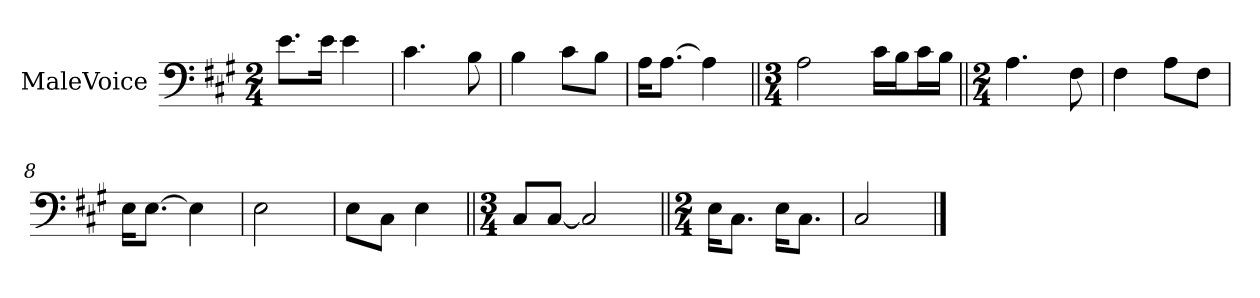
**kern
*part1
*staff1
*I"MaleVoice
*clefF4
*k[f#c#g#]
*M2/4
*MM80
=
8.e\L
16e\Jk
4e
=2
4.c#
8B
=3
4B
8c#\L
8B\J
=4
16A\KL
[8.A\J
4A]
=5||
*M3/4
2A
16c#\LL
16B\J
16c#\L
16B\JJ
=6||
*M2/4
4.A
8F#
=7
4F#
8A\L
8F#\J
=8
16E\KL
[8.E\J
4E]
=9
2E
=10
8E\L
8C#\J
4E
=11||
*M3/4
8C#/L
[8C#/J
2C#]
=12||
*M2/4
16E\KL
8.C#\J
16E\KL
8.C#\J
=13
2C#
==
*-
